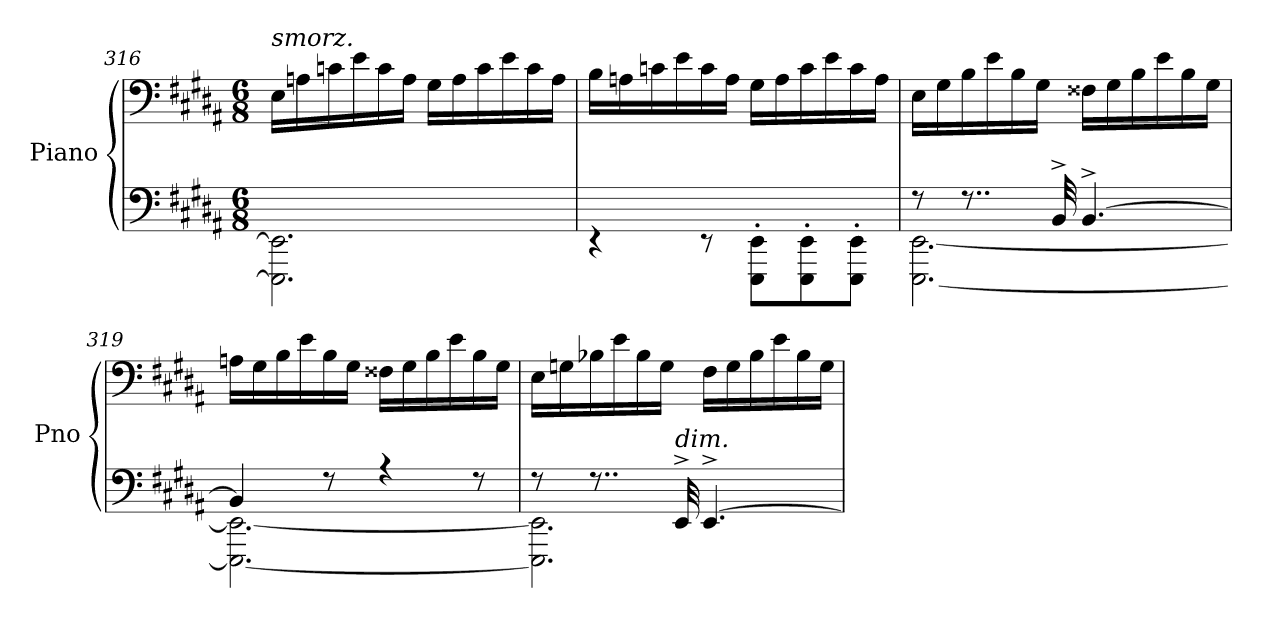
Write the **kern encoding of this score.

**kern	**kern	**dynam
*part1	*part1	*part1
*staff2	*staff1	*staff1/2
*I"Piano	*	*
*I'Pno	*	*
*clefF4	*clefF4	*
*k[f#c#g#d#a#]	*k[f#c#g#d#a#]	*
*M6/8	*M6/8	*
=316	=316	=316
!	!LO:TX:a:i:t=smorz.	!
2.EEE\] 2.EE\]	16E\LL	.
.	16An\	.
.	16cn\	.
.	16e\	.
.	16c\	.
.	16A\JJ	.
.	16G#\LL	.
.	16A\	.
.	16c\	.
.	16e\	.
.	16c\	.
.	16A\JJ	.
=317	=317	=317
4rEE	16B\LL	.
.	16An\	.
.	16cn\	.
.	16e\	.
8rEE	16c\	.
.	16A\JJ	.
8EEE\' 8EE\'L	16G#\LL	.
.	16A\	.
8EEE\' 8EE\'	16c\	.
.	16e\	.
8EEE\' 8EE\'J	16c\	.
.	16A\JJ	.
!!LO:PB:g=z
=318	=318	=318
*^	*	*
8r	[2.EEE\ [2.EE\	16E\LL	.
.	.	16G#\	.
8..r	.	16B\	.
.	.	16e\	.
.	.	16B\	.
.	.	16G#\JJ	.
!	!	!	!LO:DY:a=2
32BB^/	.	.	other-dynamics
[4.BB^/	.	16F##X\LL	.
.	.	16G#\	.
.	.	16B\	.
.	.	16e\	.
.	.	16B\	.
.	.	16G#\JJ	.
=319	=319	=319	=319
4BB/]	2.EEE\_ 2.EE\_	16An\LL	.
.	.	16G#\	.
.	.	16B\	.
.	.	16e\	.
8r	.	16B\	.
.	.	16G#\JJ	.
4r	.	16F##X\LL	.
.	.	16G#\	.
.	.	16B\	.
.	.	16e\	.
8r	.	16B\	.
.	.	16G#\JJ	.
=320	=320	=320	=320
8r	2.EEE\] 2.EE\]	16E\LL	.
.	.	16Gn\	.
8..r	.	16B-X\	.
.	.	16e\	.
.	.	16B-\	.
.	.	16G\JJ	.
!LO:TX:a:i:t=dim.	!	!	!
32EE^/	.	.	.
[4.EE^/	.	16F#\LL	.
.	.	16G\	.
.	.	16B-\	.
.	.	16e\	.
.	.	16B-\	.
.	.	16G\JJ	.
*v	*v	*	*
=	=	=
*-	*-	*-
